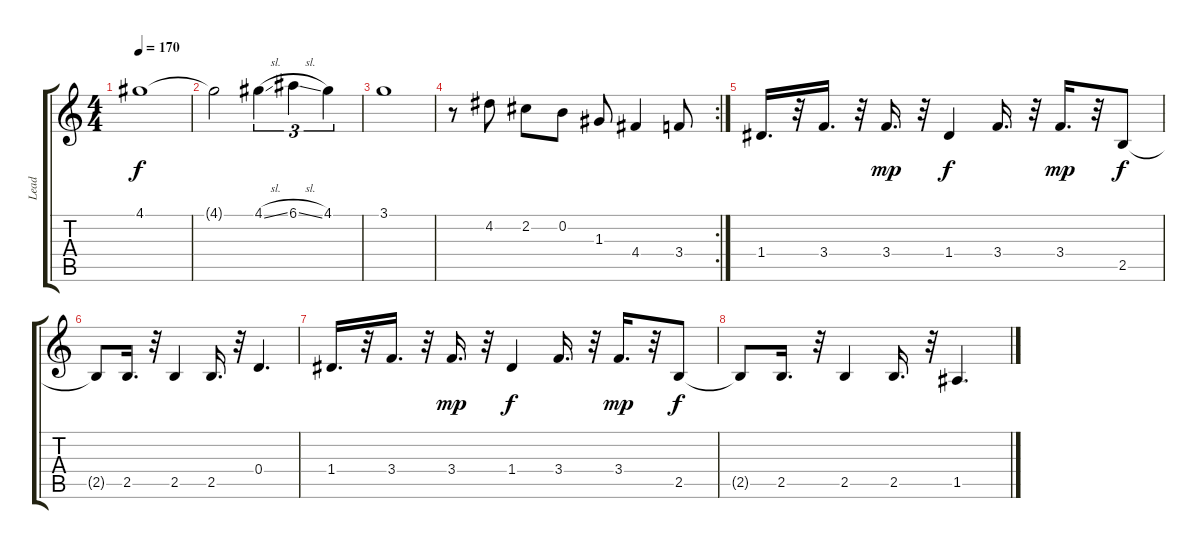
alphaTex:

\track ("Lead" "Lead") {instrument overdrivenguitar}
\staff {score tabs}
\tuning (E4 B3 G3 D3 A2 E2) {hide}
\ts (4 4)
\tempo 170
\clef g2
\ks c
4.1.1{dy f} |
4.1{t}.2 4.1{sl}.4{tu (3 2)} 6.1{sl}.4{tu (3 2)} 4.1.4{tu (3 2)} |
3.1.1 |
\rc 2
r.8 4.2.8 2.2.8 0.2.8 1.3.8 4.4.4 3.4.8 |
1.4.16{d} r.32 3.4.16{d} r.32 3.4.16{d dy mp} r.32 1.4.4{dy f} 3.4.16{d} r.32 3.4.16{d dy mp} r.32 2.5.8{dy f} |
2.5{t}.8 2.5.16{d} r.32 2.5.4 2.5.16{d} r.32 0.4.4{d} |
1.4.16{d} r.32 3.4.16{d} r.32 3.4.16{d dy mp} r.32 1.4.4{dy f} 3.4.16{d} r.32 3.4.16{d dy mp} r.32 2.5.8{dy f} |
2.5{t}.8 2.5.16{d} r.32 2.5.4 2.5.16{d} r.32 1.5.4{d}
